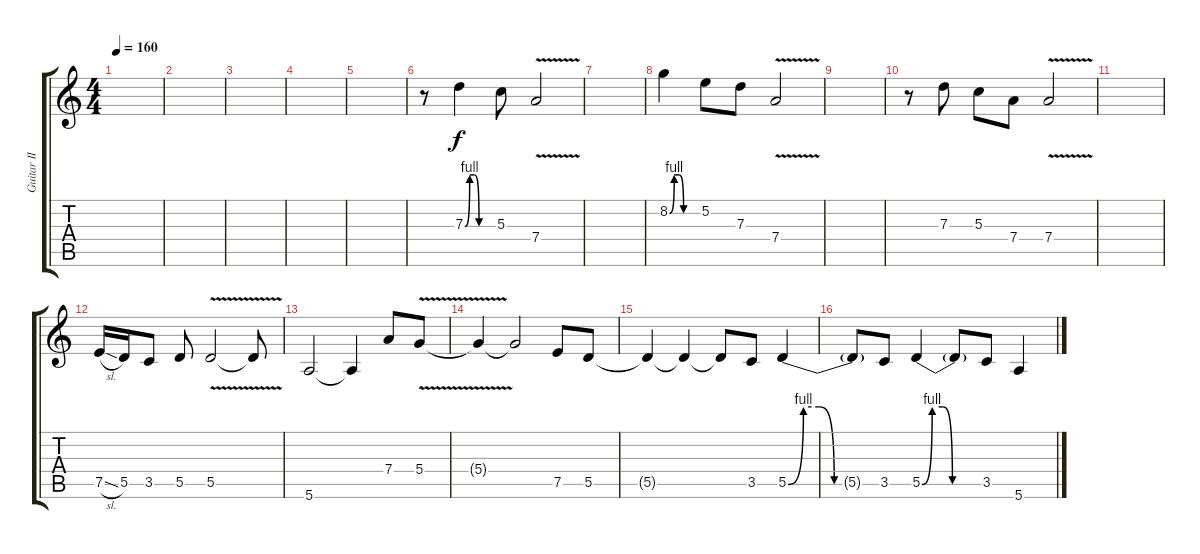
\track ("Guitar II" "Guitar II") {instrument overdrivenguitar}
\staff {score tabs}
\tuning (E4 B3 G3 D3 A2 E2) {hide}
\ts (4 4)
\tempo 160
\clef g2
\ks c
|
|
|
|
|
r.8 7.3{be (custom 0 0 10 4 20 4 30 0 60 0)}.4 5.3.8 7.4{v}.2 |
|
8.2{be (custom 0 0 10 4 20 4 30 0 60 0)}.4 5.2.8 7.3.8 7.4{v}.2 |
|
r.8 7.3.8 5.3.8 7.4.8 7.4{v}.2 |
|
7.5{sl}.16 5.5.16 3.5.8 5.5.8 5.5{v}.2 5.5{t}.8 |
5.6.2 5.6{t}.4 7.4.8 5.4{v}.8 |
5.4{t}.4 5.4{t}.2 7.5.8 5.5.8 |
5.5{t}.4 5.5{t}.4 5.5{t}.8 3.5.8 5.5{be (custom 0 0 10 4 20 4 30 0 60 0)}.4 |
5.5{t}.8 3.5.8 5.5{be (custom 0 0 10 4 20 4 30 0 60 0)}.4 5.5{t}.8 3.5.8 5.6.4
